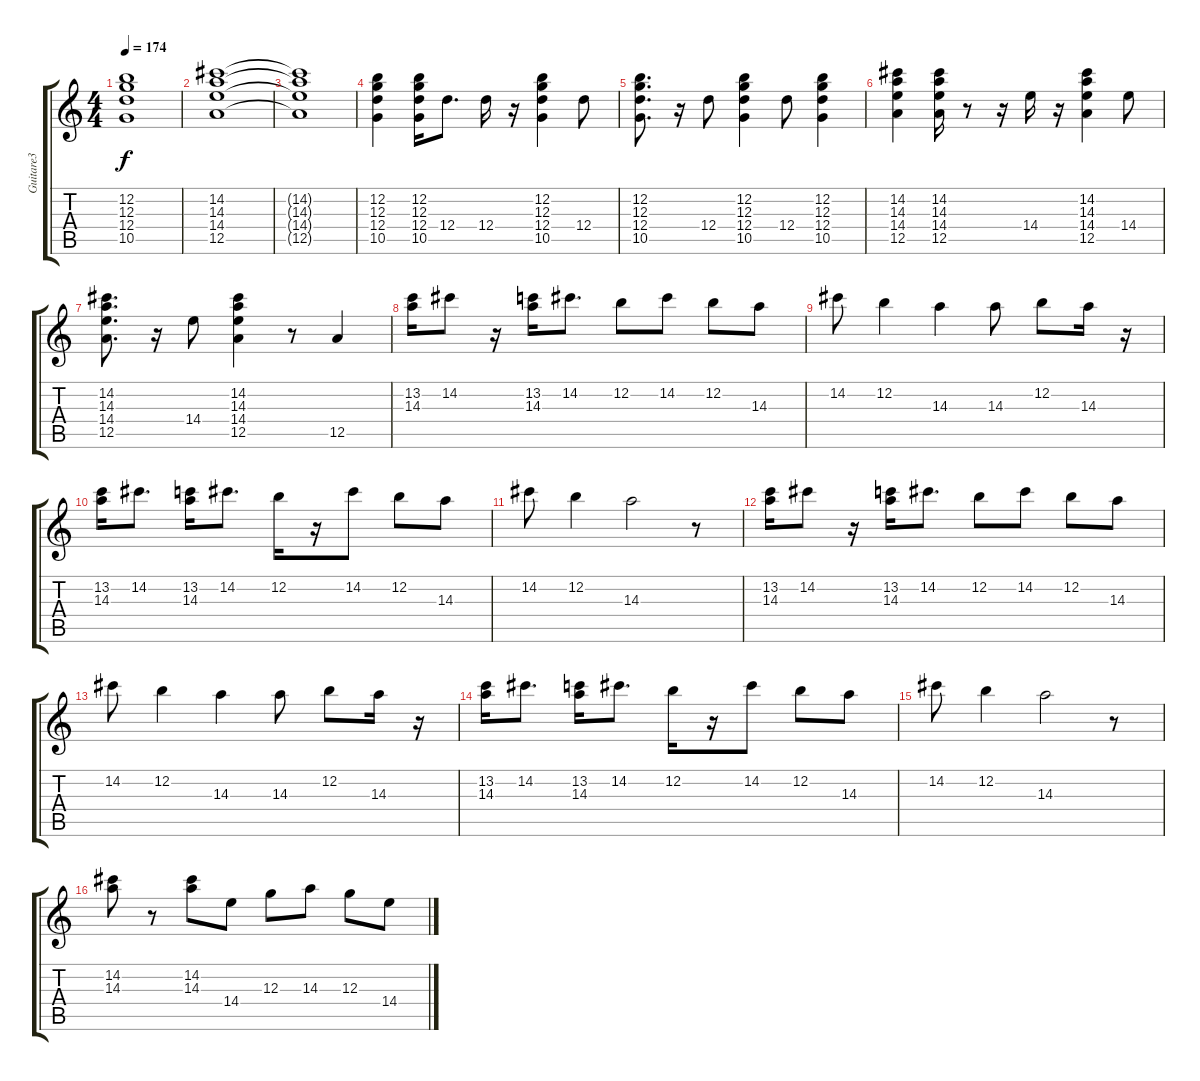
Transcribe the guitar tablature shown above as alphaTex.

\track ("Guitare3" "Guitare3") {instrument distortionguitar}
\staff {score tabs}
\tuning (E4 B3 G3 D3 A2 E2) {hide}
\ts (4 4)
\tempo 174
\clef g2
\ks c
(12.2{t} 12.3{t} 12.4{t} 10.5{t}).1{dy f} |
(14.2 14.3 14.4 12.5).1 |
(14.2{t} 14.3{t} 14.4{t} 12.5{t}).1 |
(12.2 12.3 12.4 10.5).4 (12.2 12.3 12.4 10.5).16 12.4.8{d} 12.4.16 r.16 (12.2 12.3 12.4 10.5).4 12.4.8 |
(12.2 12.3 12.4 10.5).8{d} r.16 12.4.8 (12.2 12.3 12.4 10.5).4 12.4.8 (12.2 12.3 12.4 10.5).4 |
(14.2 14.3 14.4 12.5).4 (14.2 14.3 14.4 12.5).16 r.8 r.16 14.4.16 r.16 (14.2 14.3 14.4 12.5).4 14.4.8 |
(14.2 14.3 14.4 12.5).8{d} r.16 14.4.8 (14.2 14.3 14.4 12.5).4 r.8 12.5.4 |
(13.2 14.3).16 14.2.8 r.16 (13.2 14.3).16 14.2.8{d} 12.2.8 14.2.8 12.2.8 14.3.8 |
14.2.8 12.2.4 14.3.4 14.3.8 12.2.8 14.3.16 r.16 |
(13.2 14.3).16 14.2.8{d} (13.2 14.3).16 14.2.8{d} 12.2.16 r.16 14.2.8 12.2.8 14.3.8 |
14.2.8 12.2.4 14.3.2 r.8 |
(13.2 14.3).16 14.2.8 r.16 (13.2 14.3).16 14.2.8{d} 12.2.8 14.2.8 12.2.8 14.3.8 |
14.2.8 12.2.4 14.3.4 14.3.8 12.2.8 14.3.16 r.16 |
(13.2 14.3).16 14.2.8{d} (13.2 14.3).16 14.2.8{d} 12.2.16 r.16 14.2.8 12.2.8 14.3.8 |
14.2.8 12.2.4 14.3.2 r.8 |
(14.2 14.3).8 r.8 (14.2 14.3).8 14.4.8 12.3.8 14.3.8 12.3.8 14.4.8
